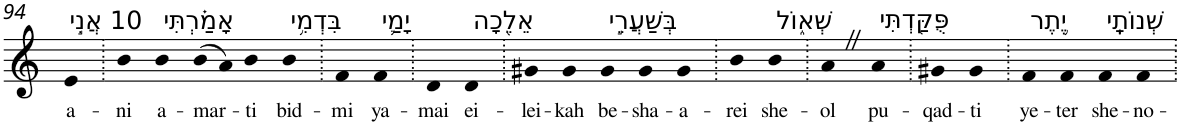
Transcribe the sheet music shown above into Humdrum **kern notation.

**kern	**text
*part1	*part1
*staff1	*staff1
*I"Piano	*
*I'Pno	*
!!LO:PB:g=z
*clefG2	*
*k[]	*
=94	=94
!LO:TX:a:t=10 אֲנִ֣י	!
!	!LO:LY:b
4e	a-
=95.	=95.
!	!LO:LY:b
4b	-ni
!LO:TX:a:t=אָמַ֗רְתִּי	!
!	!LO:LY:b
4b	a-
!	!LO:LY:b
(8b	-mar-
8a)	.
!	!LO:LY:b
4b	-ti
!LO:TX:a:t=בִּדְמִ֥י	!
!	!LO:LY:b
4b	bid-
=96.	=96.
!	!LO:LY:b
4f	-mi
!LO:TX:a:t=יָמַ֛י	!
!	!LO:LY:b
4f	ya-
=97.	=97.
!	!LO:LY:b
4d	-mai
!LO:TX:a:t=אֵלֵ֖כָה	!
!	!LO:LY:b
4d	ei-
=98.	=98.
!	!LO:LY:b
4g#X	-lei-
!	!LO:LY:b
4g#	-kah
!LO:TX:a:t=בְּשַׁעֲרֵ֣י	!
!	!LO:LY:b
4g#	be-
!	!LO:LY:b
4g#	-sha-
!	!LO:LY:b
4g#	-a-
=99.	=99.
!	!LO:LY:b
4b	-rei
!LO:TX:a:t=שְׁא֑וֹל	!
!	!LO:LY:b
4b	she-
=100.	=100.
!	!LO:LY:b
4aZ	-ol
!LO:TX:a:t=פֻּקַּ֖דְתִּי	!
!	!LO:LY:b
4a	pu-
=101.	=101.
!	!LO:LY:b
4g#X	-qad-
!	!LO:LY:b
4g#	-ti
=102.	=102.
!LO:TX:a:t=יֶ֥תֶר	!
!	!LO:LY:b
4f	ye-
!	!LO:LY:b
4f	-ter
!LO:TX:a:t=שְׁנוֹתָֽי	!
!	!LO:LY:b
4f	she-
!	!LO:LY:b
4f	-no-
=.	=.
*-	*-
